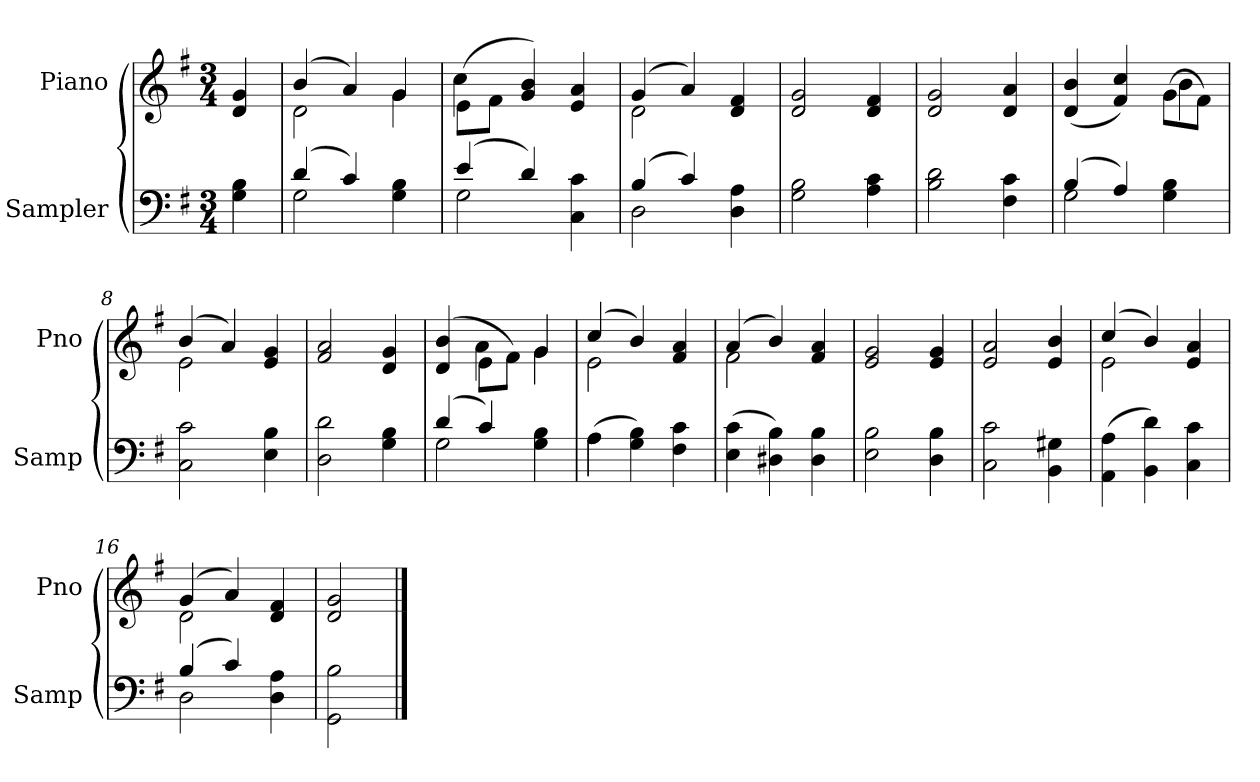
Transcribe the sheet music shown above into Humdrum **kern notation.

**kern	**kern
*part2	*part1
*staff2	*staff1
*I"Sampler	*I"Piano
*I'Samp	*I'Pno
*clefF4	*clefG2
*k[f#]	*k[f#]
*G:	*G:
*M3/4	*M3/4
=1	=1
4G 4B	4d 4g
=2	=2
*^	*^
(4d/	2G	(4b/	2d
4c/)	.	4a/)	.
4G 4B	4ryy	4g/	4g
=3	=3	=3	=3
(4e/	2G	(8e\L	4cc
.	.	8f#\J	.
4d/)	.	4g 4b)	2ryy
4C 4c	4ryy	4e 4a	.
=4	=4	=4	=4
(4B/	2D	(4g/	2d
4c/)	.	4a/)	.
4D 4A	4ryy	4d 4f#	4ryy
*v	*v	*	*
*	*v	*v
=5	=5
2G 2B	2d 2g
4A 4c	4d 4f#
=6	=6
2B 2d	2d 2g
4F# 4c	4d 4a
=7	=7
*^	*^
(4B/	2G	(4d 4b	2ryy
4A/)	.	4f# 4cc)	.
4G 4B	4ryy	(8g\L	4b
.	.	8f#\J)	.
*v	*v	*	*
=8	=8	=8
2C 2c	(4b/	2e
.	4a/)	.
4E 4B	4e 4g	4ryy
*	*v	*v
=9	=9
2D 2d	2f# 2a
4G 4B	4d 4g
=10	=10
*^	*^
(4d/	2G	(4d 4b	4ryy
4c/)	.	8e\L	4a
.	.	8f#\J)	.
4G 4B	4ryy	4g/	4g
=11	=11	=11	=11
(4A\	4A	(4cc/	2e
4G 4B)	2ryy	4b/)	.
4F# 4c	.	4f# 4a	4ryy
*v	*v	*	*
=12	=12	=12
(4E 4c	(4a/	2f#
4D#X 4B)	4b/)	.
4D# 4B	4f# 4a	4ryy
*	*v	*v
=13	=13
2E 2B	2e 2g
4D 4B	4e 4g
=14	=14
2C 2c	2e 2a
4BB 4G#X	4e 4b
=15	=15
*	*^
(4AA 4A	(4cc/	2e
4BB 4d)	4b/)	.
4C 4c	4e 4a	4ryy
=16	=16	=16
*^	*	*
(4B/	2D	(4g/	2d
4c/)	.	4a/)	.
4D 4A	4ryy	4d 4f#	4ryy
*v	*v	*	*
*	*v	*v
=17	=17
2GG 2B	2d 2g
==	==
*-	*-
